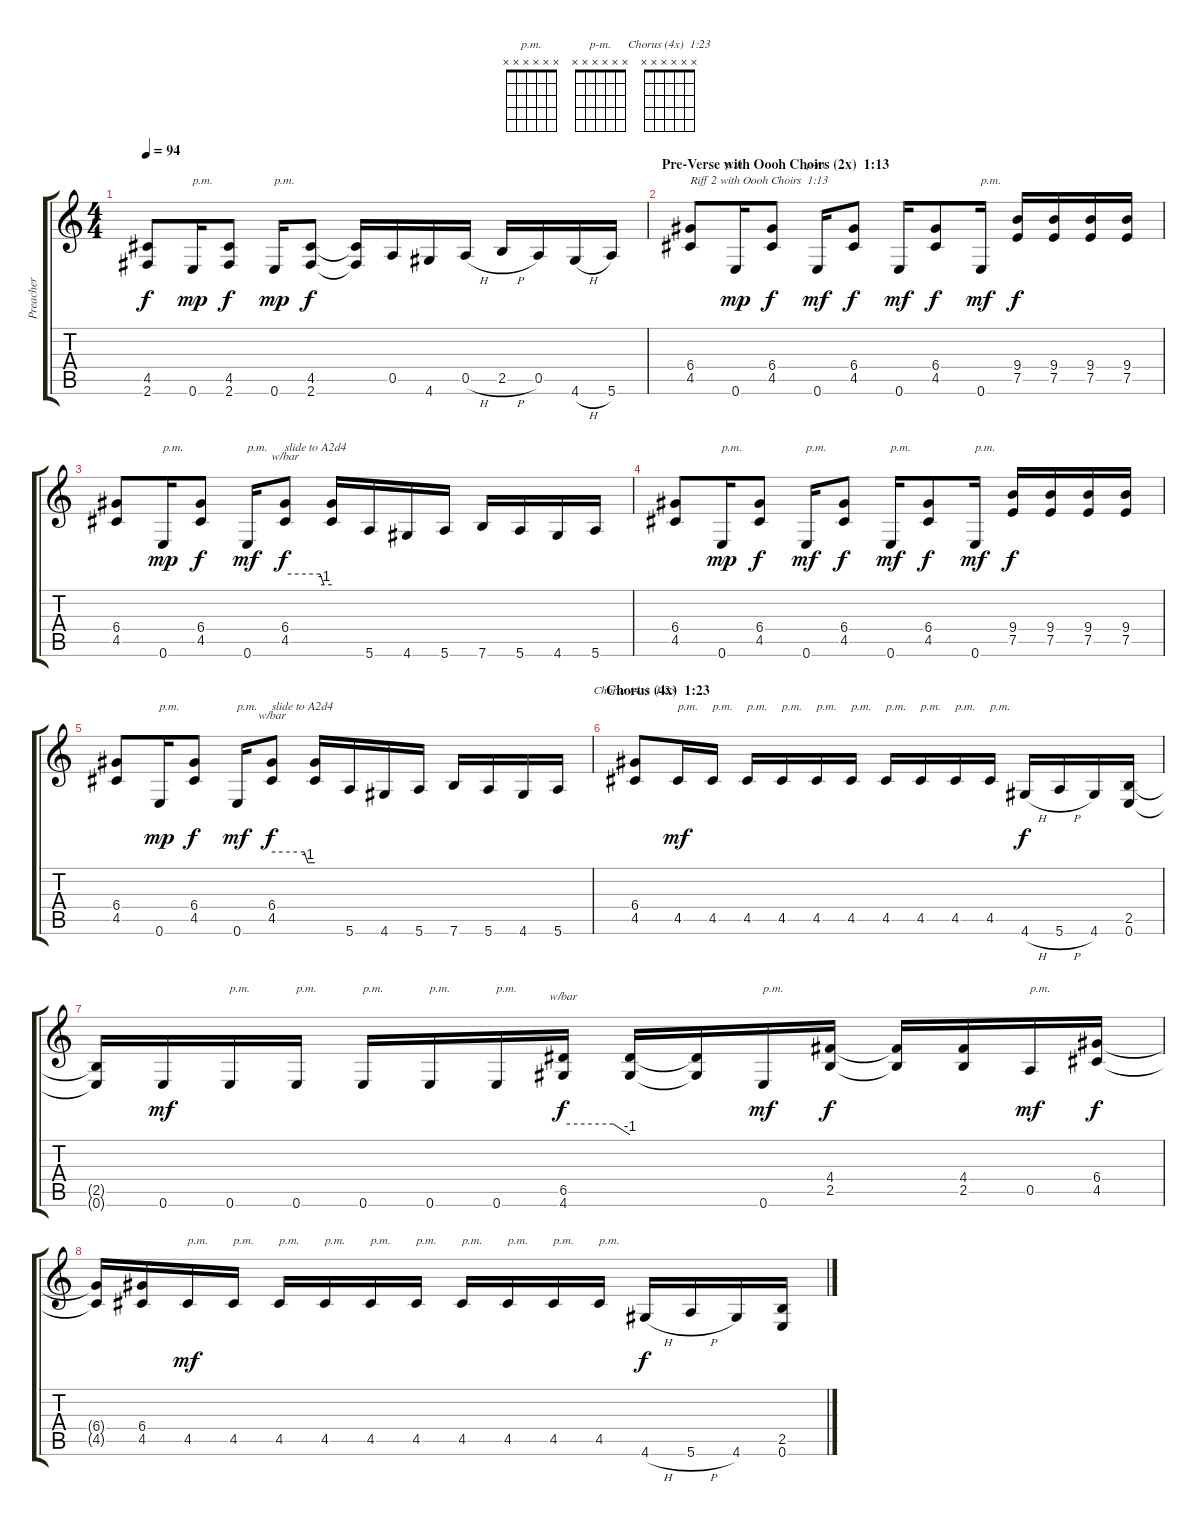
\track ("Preacher" "Preacher") {instrument distortionguitar}
\staff {score tabs}
\tuning (E4 B3 G3 D3 A2 E2) {hide}
\chord ("p.m." x x x x x x)
\chord ("p-m." x x x x x x)
\chord ("Chorus (4x)  1:23" x x x x x x)
\ts (4 4)
\tempo 94
\clef g2
\ks c
(4.5 2.6).8{dy f} 0.6.16{txt "p.m." dy mp} (4.5 2.6).8{dy f} 0.6.16{txt "p.m." dy mp} (4.5 2.6).8{dy f} (4.5{t} 2.6{t}).16 0.5.16 4.6.16 0.5{h}.16 2.5{h}.16 0.5.16 4.6{h}.16 5.6.16 |
\section ("" "Pre-Verse with Oooh Choirs (2x)  1:13")
(6.4 4.5).8{txt "Riff 2 with Oooh Choirs  1:13"} 0.6.16{ch "p.m." dy mp} (6.4 4.5).8{dy f} 0.6.16{ch "p-m." dy mf} (6.4 4.5).8{dy f} 0.6.16{dy mf} (6.4 4.5).8{dy f} 0.6.16{txt "p.m." dy mf} (9.4 7.5).16{dy f} (9.4 7.5).16 (9.4 7.5).16 (9.4 7.5).16 |
(6.4 4.5).8 0.6.16{txt "p.m." dy mp} (6.4 4.5).8{dy f} 0.6.16{txt "p.m." dy mf} (6.4 4.5).8{tbe (custom default 0 0 45 0 50 -4 60 -4) txt "slide to A2d4" dy f} (6.4{t} 4.5{t}).16 5.6.16 4.6.16 5.6.16 7.6.16 5.6.16 4.6.16 5.6.16 |
(6.4 4.5).8 0.6.16{txt "p.m." dy mp} (6.4 4.5).8{dy f} 0.6.16{txt "p.m." dy mf} (6.4 4.5).8{dy f} 0.6.16{txt "p.m." dy mf} (6.4 4.5).8{dy f} 0.6.16{txt "p.m." dy mf} (9.4 7.5).16{dy f} (9.4 7.5).16 (9.4 7.5).16 (9.4 7.5).16 |
(6.4 4.5).8 0.6.16{txt "p.m." dy mp} (6.4 4.5).8{dy f} 0.6.16{txt "p.m." dy mf} (6.4 4.5).8{tbe (custom default 0 0 45 0 50 -4 60 -4) txt "slide to A2d4" dy f} (6.4{t} 4.5{t}).16 5.6.16 4.6.16 5.6.16 7.6.16 5.6.16 4.6.16 5.6.16 |
\section ("" "Chorus (4x)  1:23")
(6.4 4.5).8{ch "Chorus (4x)  1:23"} 4.5.16{txt "p.m." dy mf} 4.5.16{txt "p.m."} 4.5.16{txt "p.m."} 4.5.16{txt "p.m."} 4.5.16{txt "p.m."} 4.5.16{txt "p.m."} 4.5.16{txt "p.m."} 4.5.16{txt "p.m."} 4.5.16{txt "p.m."} 4.5.16{txt "p.m."} 4.6{h}.16{dy f} 5.6{h}.16 4.6.16 (2.5 0.6).16 |
(2.5{t} 0.6{t}).16 0.6.16{dy mf} 0.6.16{txt "p.m."} 0.6.16{txt "p.m."} 0.6.16{txt "p.m."} 0.6.16{txt "p.m."} 0.6.16{txt "p.m."} (6.5 4.6).16{tbe (custom default 0 0 45 0 60 -4) dy f} (6.5{t} 4.6{t}).16 (6.5{t} 4.6{t}).16 0.6.16{txt "p.m." dy mf} (4.4 2.5).16{dy f} (4.4{t} 2.5{t}).16 (4.4 2.5).16 0.5.16{txt "p.m." dy mf} (6.4 4.5).16{dy f} |
(6.4{t} 4.5{t}).16 (6.4 4.5).16 4.5.16{txt "p.m." dy mf} 4.5.16{txt "p.m."} 4.5.16{txt "p.m."} 4.5.16{txt "p.m."} 4.5.16{txt "p.m."} 4.5.16{txt "p.m."} 4.5.16{txt "p.m."} 4.5.16{txt "p.m."} 4.5.16{txt "p.m."} 4.5.16{txt "p.m."} 4.6{h}.16{dy f} 5.6{h}.16 4.6.16 (2.5 0.6).16
